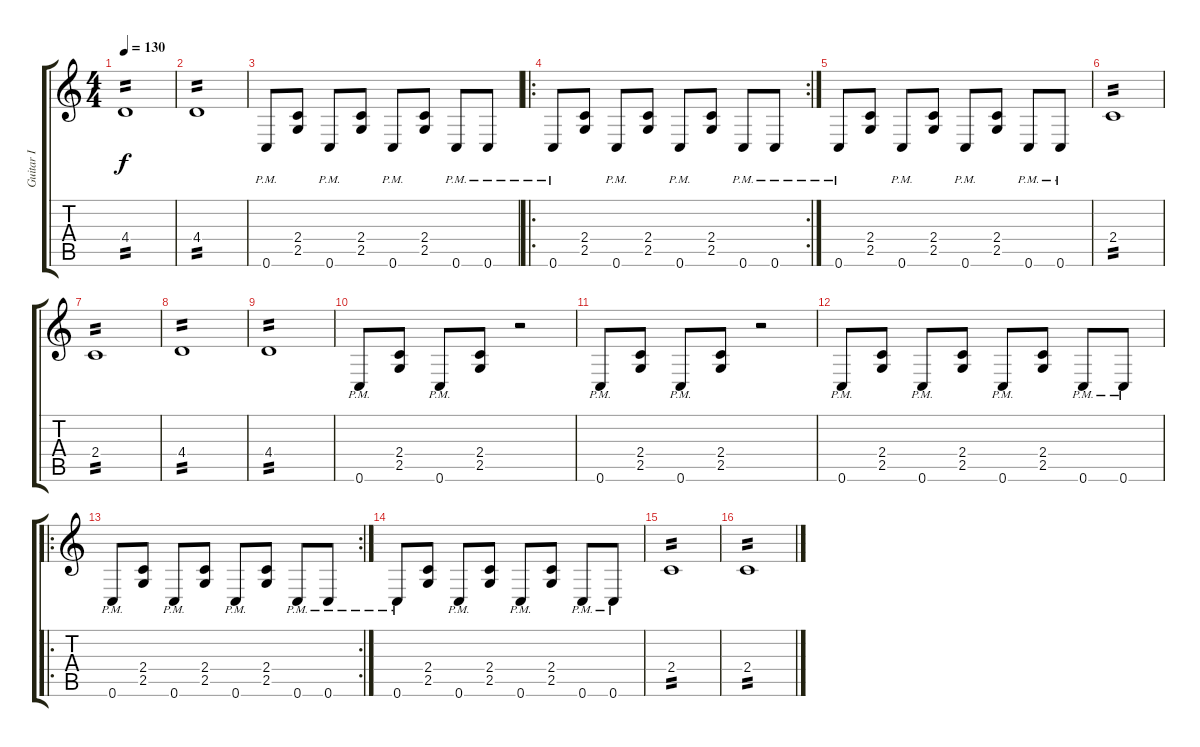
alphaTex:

\track ("Guitar I" "Guitar I") {instrument distortionguitar}
\staff {score tabs}
\tuning (C4 G3 Eb3 Bb2 F2 C2) {hide}
\ts (4 4)
\tempo 130
\clef g2
\ks c
4.4.1{tp 2 dy f} |
4.4.1{tp 2} |
0.6{pm}.8{instrument distortionguitar} (2.4 2.5).8 0.6{pm}.8 (2.4 2.5).8 0.6{pm}.8 (2.4 2.5).8 0.6{pm}.8 0.6{pm}.8 |
\ro
\rc 2
0.6{pm}.8 (2.4 2.5).8 0.6{pm}.8 (2.4 2.5).8 0.6{pm}.8 (2.4 2.5).8 0.6{pm}.8 0.6{pm}.8 |
0.6{pm}.8 (2.4 2.5).8 0.6{pm}.8 (2.4 2.5).8 0.6{pm}.8 (2.4 2.5).8 0.6{pm}.8 0.6{pm}.8 |
2.4.1{tp 2 instrument overdrivenguitar} |
2.4.1{tp 2} |
4.4.1{tp 2} |
4.4.1{tp 2} |
0.6{pm}.8{instrument distortionguitar} (2.4 2.5).8 0.6{pm}.8 (2.4 2.5).8 r.2 |
0.6{pm}.8 (2.4 2.5).8 0.6{pm}.8 (2.4 2.5).8 r.2 |
0.6{pm}.8 (2.4 2.5).8 0.6{pm}.8 (2.4 2.5).8 0.6{pm}.8 (2.4 2.5).8 0.6{pm}.8 0.6{pm}.8 |
\ro
\rc 2
0.6{pm}.8 (2.4 2.5).8 0.6{pm}.8 (2.4 2.5).8 0.6{pm}.8 (2.4 2.5).8 0.6{pm}.8 0.6{pm}.8 |
0.6{pm}.8 (2.4 2.5).8 0.6{pm}.8 (2.4 2.5).8 0.6{pm}.8 (2.4 2.5).8 0.6{pm}.8 0.6{pm}.8 |
2.4.1{tp 2 instrument overdrivenguitar} |
2.4.1{tp 2}
